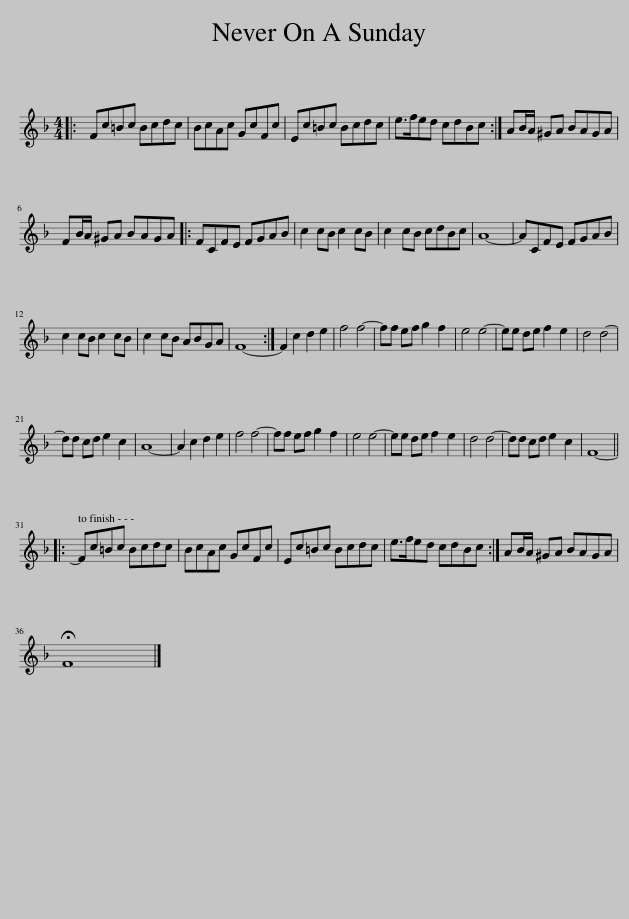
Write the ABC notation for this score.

X:1
L:1/8
M:4/4
I:linebreak $
K:F
V:1 treble
V:1
|: Fc=Bc Bcdc | BcAc GcFc | Ec=Bc Bcdc | e>fed cdBc :| AB/A/ ^GA BAGA |$ %5
 FB/A/ ^GA BAGA |: FCFE FGAB | c2 cB c2 cB | c2 cB cdBc | A8- | %10
 ACFE FGAB |$ c2 cB c2 cB | c2 cB ABGA | F8- :| F2 c2 d2 e2 | %15
 f4 f4- | ff ef g2 f2 | e4 e4- | ee de f2 e2 | d4 d4- |$ %20
 dd cd e2 c2 | A8- | A2 c2 d2 e2 | f4 f4- | ff ef g2 f2 | %25
 e4 e4- | ee de f2 e2 | d4 d4- | dd cd e2 c2 | F8- |:$ %30
 Fc=Bc Bcdc | BcAc GcFc | Ec=Bc Bcdc | e>fed cdBc :| AB/A/ ^GA BAGA |$ %35
 !fermata!F8 |] %36
